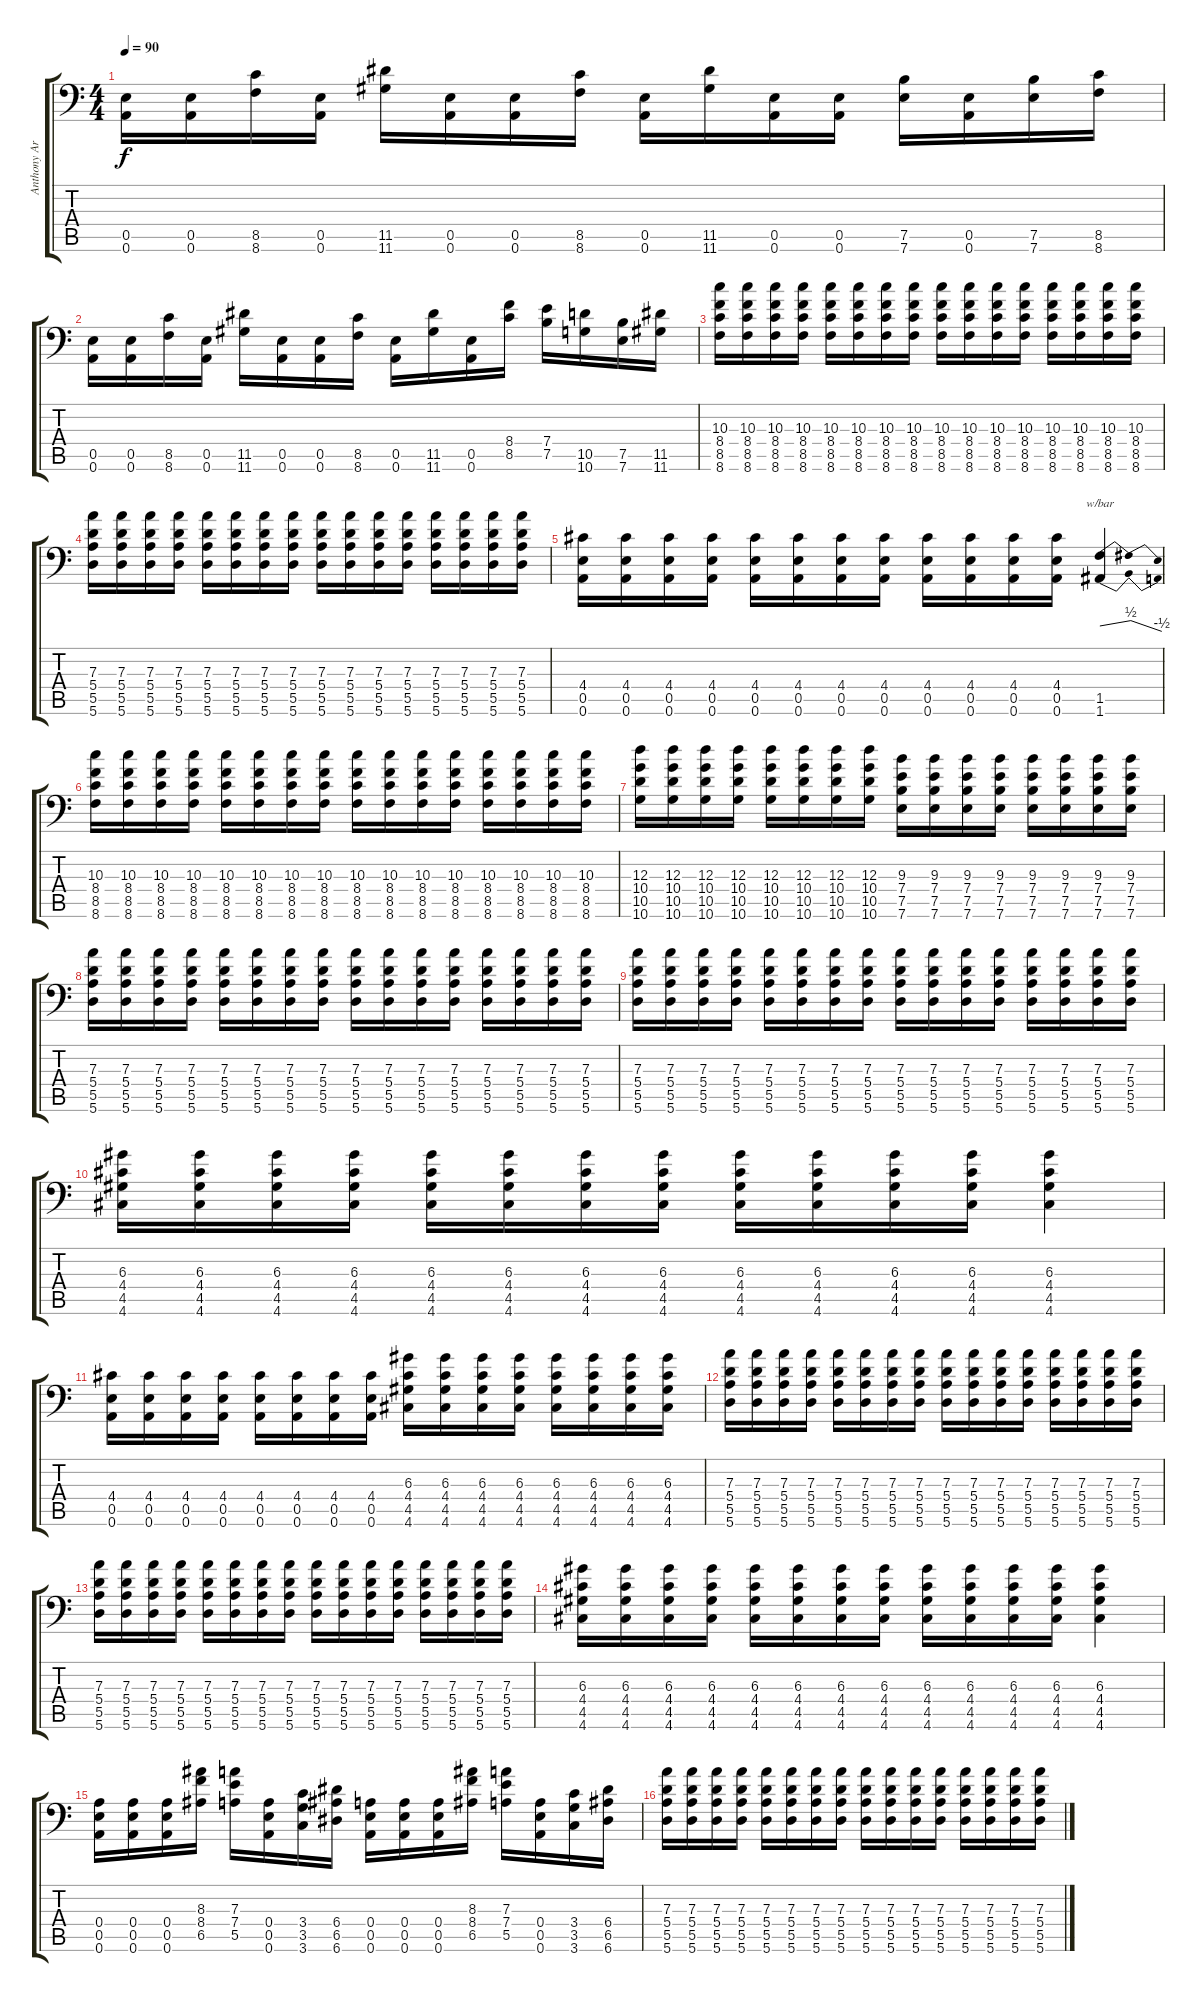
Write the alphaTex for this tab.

\track ("Anthony Armstrong" "Anthony Ar") {instrument distortionguitar}
\staff {score tabs}
\tuning (B3 Gb3 D3 A2 E2 A1) {hide}
\ts (4 4)
\tempo 90
\clef f4
\ks c
(0.5 0.6).16{dy f} (0.5 0.6).16 (8.5 8.6).16 (0.5 0.6).16 (11.5 11.6).16 (0.5 0.6).16 (0.5 0.6).16 (8.5 8.6).16 (0.5 0.6).16 (11.5 11.6).16 (0.5 0.6).16 (0.5 0.6).16 (7.5 7.6).16 (0.5 0.6).16 (7.5 7.6).16 (8.5 8.6).16 |
(0.5 0.6).16 (0.5 0.6).16 (8.5 8.6).16 (0.5 0.6).16 (11.5 11.6).16 (0.5 0.6).16 (0.5 0.6).16 (8.5 8.6).16 (0.5 0.6).16 (11.5 11.6).16 (0.5 0.6).16 (8.4 8.5).16 (7.4 7.5).16 (10.5 10.6).16 (7.5 7.6).16 (11.5 11.6).16 |
(10.3 8.4 8.5 8.6).16 (10.3 8.4 8.5 8.6).16 (10.3 8.4 8.5 8.6).16 (10.3 8.4 8.5 8.6).16 (10.3 8.4 8.5 8.6).16 (10.3 8.4 8.5 8.6).16 (10.3 8.4 8.5 8.6).16 (10.3 8.4 8.5 8.6).16 (10.3 8.4 8.5 8.6).16 (10.3 8.4 8.5 8.6).16 (10.3 8.4 8.5 8.6).16 (10.3 8.4 8.5 8.6).16 (10.3 8.4 8.5 8.6).16 (10.3 8.4 8.5 8.6).16 (10.3 8.4 8.5 8.6).16 (10.3 8.4 8.5 8.6).16 |
(7.3 5.4 5.5 5.6).16 (7.3 5.4 5.5 5.6).16 (7.3 5.4 5.5 5.6).16 (7.3 5.4 5.5 5.6).16 (7.3 5.4 5.5 5.6).16 (7.3 5.4 5.5 5.6).16 (7.3 5.4 5.5 5.6).16 (7.3 5.4 5.5 5.6).16 (7.3 5.4 5.5 5.6).16 (7.3 5.4 5.5 5.6).16 (7.3 5.4 5.5 5.6).16 (7.3 5.4 5.5 5.6).16 (7.3 5.4 5.5 5.6).16 (7.3 5.4 5.5 5.6).16 (7.3 5.4 5.5 5.6).16 (7.3 5.4 5.5 5.6).16 |
(4.4 0.5 0.6).16 (4.4 0.5 0.6).16 (4.4 0.5 0.6).16 (4.4 0.5 0.6).16 (4.4 0.5 0.6).16 (4.4 0.5 0.6).16 (4.4 0.5 0.6).16 (4.4 0.5 0.6).16 (4.4 0.5 0.6).16 (4.4 0.5 0.6).16 (4.4 0.5 0.6).16 (4.4 0.5 0.6).16 (1.5 1.6).4{tbe (dip default 0 0 5 2 15 2 60 -2)} |
(10.3 8.4 8.5 8.6).16 (10.3 8.4 8.5 8.6).16 (10.3 8.4 8.5 8.6).16 (10.3 8.4 8.5 8.6).16 (10.3 8.4 8.5 8.6).16 (10.3 8.4 8.5 8.6).16 (10.3 8.4 8.5 8.6).16 (10.3 8.4 8.5 8.6).16 (10.3 8.4 8.5 8.6).16 (10.3 8.4 8.5 8.6).16 (10.3 8.4 8.5 8.6).16 (10.3 8.4 8.5 8.6).16 (10.3 8.4 8.5 8.6).16 (10.3 8.4 8.5 8.6).16 (10.3 8.4 8.5 8.6).16 (10.3 8.4 8.5 8.6).16 |
(12.3 10.4 10.5 10.6).16 (12.3 10.4 10.5 10.6).16 (12.3 10.4 10.5 10.6).16 (12.3 10.4 10.5 10.6).16 (12.3 10.4 10.5 10.6).16 (12.3 10.4 10.5 10.6).16 (12.3 10.4 10.5 10.6).16 (12.3 10.4 10.5 10.6).16 (9.3 7.4 7.5 7.6).16 (9.3 7.4 7.5 7.6).16 (9.3 7.4 7.5 7.6).16 (9.3 7.4 7.5 7.6).16 (9.3 7.4 7.5 7.6).16 (9.3 7.4 7.5 7.6).16 (9.3 7.4 7.5 7.6).16 (9.3 7.4 7.5 7.6).16 |
(7.3 5.4 5.5 5.6).16 (7.3 5.4 5.5 5.6).16 (7.3 5.4 5.5 5.6).16 (7.3 5.4 5.5 5.6).16 (7.3 5.4 5.5 5.6).16 (7.3 5.4 5.5 5.6).16 (7.3 5.4 5.5 5.6).16 (7.3 5.4 5.5 5.6).16 (7.3 5.4 5.5 5.6).16 (7.3 5.4 5.5 5.6).16 (7.3 5.4 5.5 5.6).16 (7.3 5.4 5.5 5.6).16 (7.3 5.4 5.5 5.6).16 (7.3 5.4 5.5 5.6).16 (7.3 5.4 5.5 5.6).16 (7.3 5.4 5.5 5.6).16 |
(7.3 5.4 5.5 5.6).16 (7.3 5.4 5.5 5.6).16 (7.3 5.4 5.5 5.6).16 (7.3 5.4 5.5 5.6).16 (7.3 5.4 5.5 5.6).16 (7.3 5.4 5.5 5.6).16 (7.3 5.4 5.5 5.6).16 (7.3 5.4 5.5 5.6).16 (7.3 5.4 5.5 5.6).16 (7.3 5.4 5.5 5.6).16 (7.3 5.4 5.5 5.6).16 (7.3 5.4 5.5 5.6).16 (7.3 5.4 5.5 5.6).16 (7.3 5.4 5.5 5.6).16 (7.3 5.4 5.5 5.6).16 (7.3 5.4 5.5 5.6).16 |
(6.3 4.4 4.5 4.6).16 (6.3 4.4 4.5 4.6).16 (6.3 4.4 4.5 4.6).16 (6.3 4.4 4.5 4.6).16 (6.3 4.4 4.5 4.6).16 (6.3 4.4 4.5 4.6).16 (6.3 4.4 4.5 4.6).16 (6.3 4.4 4.5 4.6).16 (6.3 4.4 4.5 4.6).16 (6.3 4.4 4.5 4.6).16 (6.3 4.4 4.5 4.6).16 (6.3 4.4 4.5 4.6).16 (6.3 4.4 4.5 4.6).4 |
(4.4 0.5 0.6).16 (4.4 0.5 0.6).16 (4.4 0.5 0.6).16 (4.4 0.5 0.6).16 (4.4 0.5 0.6).16 (4.4 0.5 0.6).16 (4.4 0.5 0.6).16 (4.4 0.5 0.6).16 (6.3 4.4 4.5 4.6).16 (6.3 4.4 4.5 4.6).16 (6.3 4.4 4.5 4.6).16 (6.3 4.4 4.5 4.6).16 (6.3 4.4 4.5 4.6).16 (6.3 4.4 4.5 4.6).16 (6.3 4.4 4.5 4.6).16 (6.3 4.4 4.5 4.6).16 |
(7.3 5.4 5.5 5.6).16 (7.3 5.4 5.5 5.6).16 (7.3 5.4 5.5 5.6).16 (7.3 5.4 5.5 5.6).16 (7.3 5.4 5.5 5.6).16 (7.3 5.4 5.5 5.6).16 (7.3 5.4 5.5 5.6).16 (7.3 5.4 5.5 5.6).16 (7.3 5.4 5.5 5.6).16 (7.3 5.4 5.5 5.6).16 (7.3 5.4 5.5 5.6).16 (7.3 5.4 5.5 5.6).16 (7.3 5.4 5.5 5.6).16 (7.3 5.4 5.5 5.6).16 (7.3 5.4 5.5 5.6).16 (7.3 5.4 5.5 5.6).16 |
(7.3 5.4 5.5 5.6).16 (7.3 5.4 5.5 5.6).16 (7.3 5.4 5.5 5.6).16 (7.3 5.4 5.5 5.6).16 (7.3 5.4 5.5 5.6).16 (7.3 5.4 5.5 5.6).16 (7.3 5.4 5.5 5.6).16 (7.3 5.4 5.5 5.6).16 (7.3 5.4 5.5 5.6).16 (7.3 5.4 5.5 5.6).16 (7.3 5.4 5.5 5.6).16 (7.3 5.4 5.5 5.6).16 (7.3 5.4 5.5 5.6).16 (7.3 5.4 5.5 5.6).16 (7.3 5.4 5.5 5.6).16 (7.3 5.4 5.5 5.6).16 |
(6.3 4.4 4.5 4.6).16 (6.3 4.4 4.5 4.6).16 (6.3 4.4 4.5 4.6).16 (6.3 4.4 4.5 4.6).16 (6.3 4.4 4.5 4.6).16 (6.3 4.4 4.5 4.6).16 (6.3 4.4 4.5 4.6).16 (6.3 4.4 4.5 4.6).16 (6.3 4.4 4.5 4.6).16 (6.3 4.4 4.5 4.6).16 (6.3 4.4 4.5 4.6).16 (6.3 4.4 4.5 4.6).16 (6.3 4.4 4.5 4.6).4 |
(0.4 0.5 0.6).16 (0.4 0.5 0.6).16 (0.4 0.5 0.6).16 (8.3 8.4 6.5).16 (7.3 7.4 5.5).16 (0.4 0.5 0.6).16 (3.4 3.5 3.6).16 (6.4 6.5 6.6).16 (0.4 0.5 0.6).16 (0.4 0.5 0.6).16 (0.4 0.5 0.6).16 (8.3 8.4 6.5).16 (7.3 7.4 5.5).16 (0.4 0.5 0.6).16 (3.4 3.5 3.6).16 (6.4 6.5 6.6).16 |
(7.3 5.4 5.5 5.6).16 (7.3 5.4 5.5 5.6).16 (7.3 5.4 5.5 5.6).16 (7.3 5.4 5.5 5.6).16 (7.3 5.4 5.5 5.6).16 (7.3 5.4 5.5 5.6).16 (7.3 5.4 5.5 5.6).16 (7.3 5.4 5.5 5.6).16 (7.3 5.4 5.5 5.6).16 (7.3 5.4 5.5 5.6).16 (7.3 5.4 5.5 5.6).16 (7.3 5.4 5.5 5.6).16 (7.3 5.4 5.5 5.6).16 (7.3 5.4 5.5 5.6).16 (7.3 5.4 5.5 5.6).16 (7.3 5.4 5.5 5.6).16
